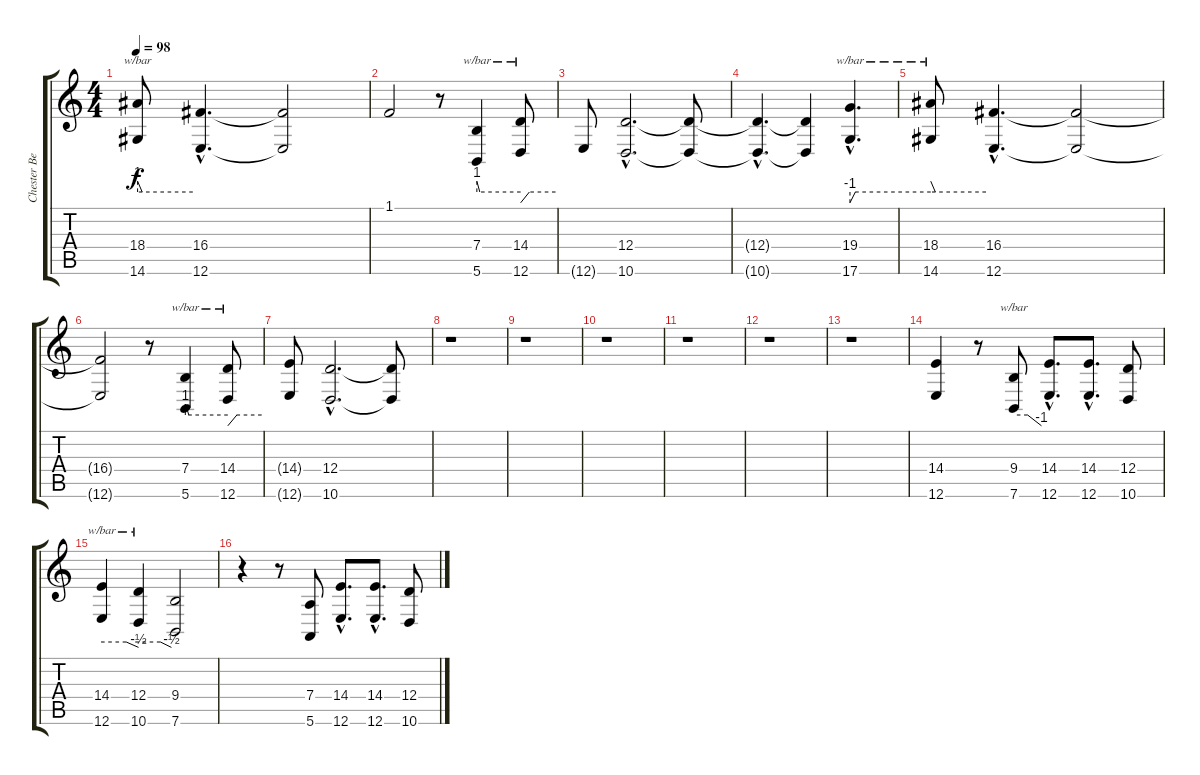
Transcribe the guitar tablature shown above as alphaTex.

\track ("Chester Benington (Vocal)" "Chester Be") {instrument harmonica}
\staff {score tabs}
\tuning (E4 B3 G3 D3 A2 E2) {hide}
\ts (4 4)
\tempo 98
\clef g2
\ks c
(18.4 14.6).8{tbe (custom default 0 4 5 0 60 0) dy f} (16.4{hac} 12.6{hac}).4{d} (16.4{t} 12.6{t}).2 |
1.1{t}.2 r.8 (7.4 5.6).4{tbe (custom default 0 4 4 0 60 0)} (14.4 12.6).8{tbe (custom default 0 -4 15 0 60 0)} |
12.6{t}.8 (12.4{hac} 10.6{hac}).2{d} (12.4{t} 10.6{t}).8 |
(12.4{hac t} 10.6{hac t}).4{d} (12.4{t} 10.6{t}).4 (19.4{hac} 17.6{hac}).4{d tbe (custom default 0 -4 4 0 60 0)} |
(18.4 14.6).8{tbe (custom default 0 4 5 0 60 0)} (16.4{hac} 12.6{hac}).4{d} (16.4{t} 12.6{t}).2 |
(16.4{t} 12.6{t}).2 r.8 (7.4 5.6).4{tbe (custom default 0 4 5 0 60 0)} (14.4 12.6).8{tbe (custom default 0 -4 16 0 60 0)} |
(14.4{t} 12.6{t}).8 (12.4{hac} 10.6{hac}).2{d} (12.4{t} 10.6{t}).8 |
r.1 |
r.1 |
r.1 |
r.1 |
r.1 |
r.1 |
(14.4 12.6).4 r.8 (9.4 7.6).8{tbe (custom default 0 0 30 0 60 -4)} (14.4{hac} 12.6{hac}).8{d} (14.4{hac} 12.6{hac}).8{d} (12.4 10.6).8 |
(14.4 12.6).4{tbe (custom default 0 0 40 0 60 -2)} (12.4 10.6).4{tbe (custom default 0 0 40 0 60 -2)} (9.4 7.6).2 |
r.4 r.8 (7.4 5.6).8 (14.4{hac} 12.6{hac}).8{d} (14.4{hac} 12.6{hac}).8{d} (12.4 10.6).8
